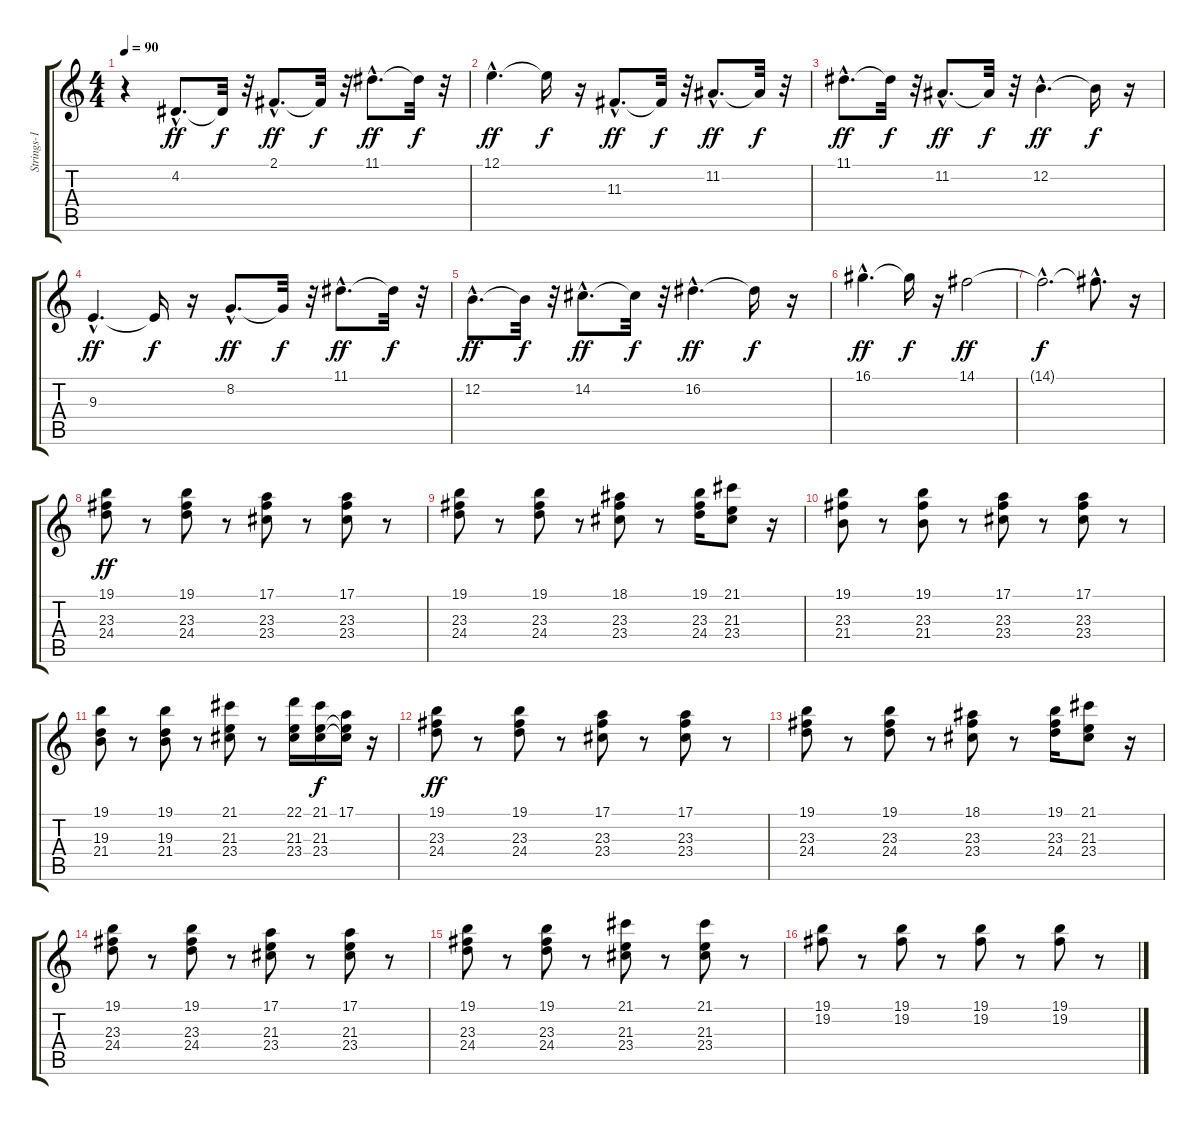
\track ("Strings-1" "Strings-1") {instrument stringensemble1}
\staff {score tabs}
\tuning (E4 B3 G3 D3 A2 E2) {hide}
\ts (4 4)
\tempo 90
\clef g2
\ks c
r.4{dy ff} 4.2{hac}.8{d} 4.2{t}.32{dy f} r.32 2.1{hac}.8{d dy ff} 2.1{t}.32{dy f} r.32 11.1{hac}.8{d dy ff} 11.1{t}.32{dy f} r.32 |
12.1{hac}.4{d dy ff} 12.1{t}.16{dy f} r.16 11.3{hac}.8{d dy ff} 11.3{t}.32{dy f} r.32 11.2{hac}.8{d dy ff} 11.2{t}.32{dy f} r.32 |
11.1{hac}.8{d dy ff} 11.1{t}.32{dy f} r.32 11.2{hac}.8{d dy ff} 11.2{t}.32{dy f} r.32 12.2{hac}.4{d dy ff} 12.2{t}.16{dy f} r.16 |
9.3{hac}.4{d dy ff} 9.3{t}.16{dy f} r.16 8.2{hac}.8{d dy ff} 8.2{t}.32{dy f} r.32 11.1{hac}.8{d dy ff} 11.1{t}.32{dy f} r.32 |
12.2{hac}.8{d dy ff} 12.2{t}.32{dy f} r.32 14.2{hac}.8{d dy ff} 14.2{t}.32{dy f} r.32 16.2{hac}.4{d dy ff} 16.2{t}.16{dy f} r.16 |
16.1{hac}.4{d dy ff} 16.1{t}.16{dy f} r.16 14.1.2{dy ff} |
14.1{hac t}.2{d dy f} 14.1{hac t}.8{d} r.16 |
(19.1 23.3 24.4).8{dy ff} r.8 (19.1 23.3 24.4).8 r.8 (17.1 23.3 23.4).8 r.8 (17.1 23.3 23.4).8 r.8 |
(19.1 23.3 24.4).8 r.8 (19.1 23.3 24.4).8 r.8 (18.1 23.3 23.4).8 r.8 (19.1 23.3 24.4).16 (21.1 21.3 23.4).8 r.16 |
(19.1 23.3 21.4).8 r.8 (19.1 23.3 21.4).8 r.8 (17.1 23.3 23.4).8 r.8 (17.1 23.3 23.4).8 r.8 |
(19.1 19.3 21.4).8 r.8 (19.1 19.3 21.4).8 r.8 (21.1 21.3 23.4).8 r.8 (22.1 21.3 23.4).16 (21.1 21.3 23.4).16{dy f} (17.1 21.3{t} 23.4{t}).16 r.16 |
(19.1 23.3 24.4).8{dy ff} r.8 (19.1 23.3 24.4).8 r.8 (17.1 23.3 23.4).8 r.8 (17.1 23.3 23.4).8 r.8 |
(19.1 23.3 24.4).8 r.8 (19.1 23.3 24.4).8 r.8 (18.1 23.3 23.4).8 r.8 (19.1 23.3 24.4).16 (21.1 21.3 23.4).8 r.16 |
(19.1 23.3 24.4).8 r.8 (19.1 23.3 24.4).8 r.8 (17.1 21.3 23.4).8 r.8 (17.1 21.3 23.4).8 r.8 |
(19.1 23.3 24.4).8 r.8 (19.1 23.3 24.4).8 r.8 (21.1 21.3 23.4).8 r.8 (21.1 21.3 23.4).8 r.8 |
(19.1 19.2).8 r.8 (19.1 19.2).8 r.8 (19.1 19.2).8 r.8 (19.1 19.2).8 r.8
